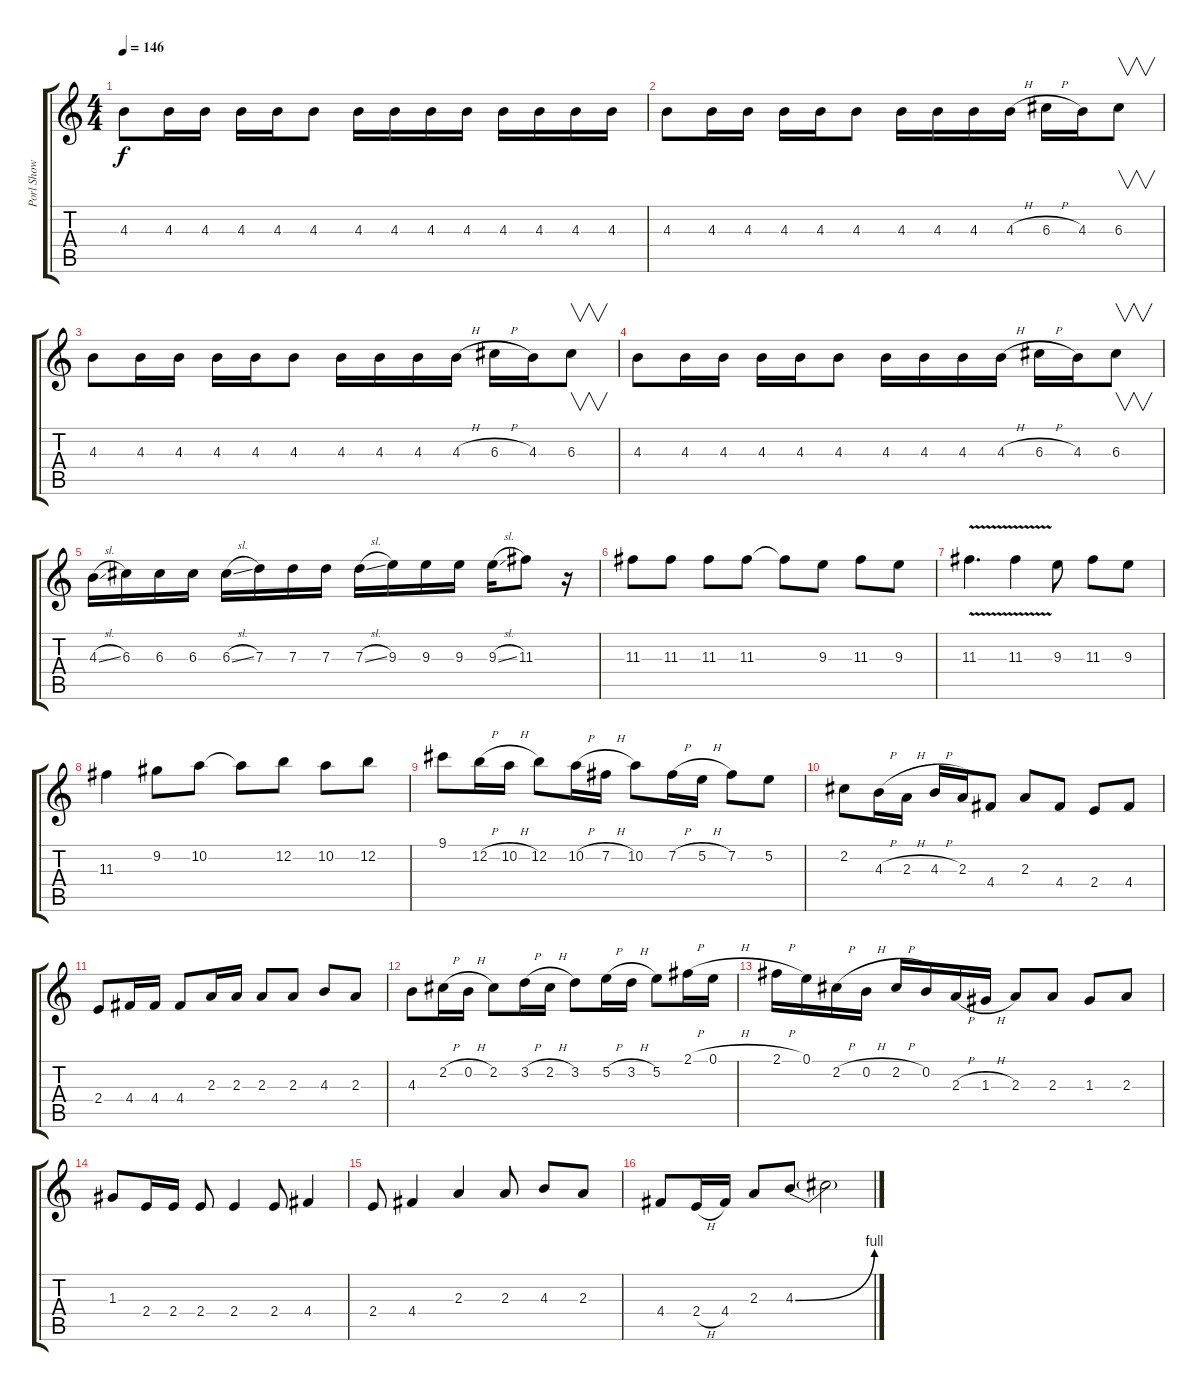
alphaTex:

\track ("Porl Show solo from web" "Porl Show ") {mute instrument distortionguitar}
\staff {score tabs}
\tuning (E4 B3 G3 D3 A2 E2) {hide}
\ts (4 4)
\tempo 146
\clef g2
\ks c
4.3.8{dy f} 4.3.16 4.3.16 4.3.16 4.3.16 4.3.8 4.3.16 4.3.16 4.3.16 4.3.16 4.3.16 4.3.16 4.3.16 4.3.16 |
4.3.8 4.3.16 4.3.16 4.3.16 4.3.16 4.3.8 4.3.16 4.3.16 4.3.16 4.3{h}.16 6.3{h}.16 4.3.16 6.3.8{v} |
4.3.8 4.3.16 4.3.16 4.3.16 4.3.16 4.3.8 4.3.16 4.3.16 4.3.16 4.3{h}.16 6.3{h}.16 4.3.16 6.3.8{v} |
4.3.8 4.3.16 4.3.16 4.3.16 4.3.16 4.3.8 4.3.16 4.3.16 4.3.16 4.3{h}.16 6.3{h}.16 4.3.16 6.3.8{v} |
4.3{sl}.16 6.3.16 6.3.16 6.3.16 6.3{sl}.16 7.3.16 7.3.16 7.3.16 7.3{sl}.16 9.3.16 9.3.16 9.3.16 9.3{sl}.16 11.3.8 r.16 |
11.3.8 11.3.8 11.3.8 11.3.8 11.3{t}.8 9.3.8 11.3.8 9.3.8 |
11.3{v}.4{d} 11.3{v}.4 9.3.8 11.3.8 9.3.8 |
11.3.4 9.2.8 10.2.8 10.2{t}.8 12.2.8 10.2.8 12.2.8 |
9.1.8 12.2{h}.16 10.2{h}.16 12.2.8 10.2{h}.16 7.2{h}.16 10.2.8 7.2{h}.16 5.2{h}.16 7.2.8 5.2.8 |
2.2.8 4.3{h}.16 2.3{h}.16 4.3{h}.16 2.3.16 4.4.8 2.3.8 4.4.8 2.4.8 4.4.8 |
2.4.8 4.4.16 4.4.16 4.4.8 2.3.16 2.3.16 2.3.8 2.3.8 4.3.8 2.3.8 |
4.3.8 2.2{h}.16 0.2{h}.16 2.2.8 3.2{h}.16 2.2{h}.16 3.2.8 5.2{h}.16 3.2{h}.16 5.2.8 2.1{h}.16 0.1{h}.16 |
2.1{h}.16 0.1.16 2.2{h}.16 0.2{h}.16 2.2{h}.16 0.2.16 2.3{h}.16 1.3{h}.16 2.3.8 2.3.8 1.3.8 2.3.8 |
1.3.8 2.4.16 2.4.16 2.4.8 2.4.4 2.4.8 4.4.4 |
2.4.8 4.4.4 2.3.4 2.3.8 4.3.8 2.3.8 |
4.4.8 2.4{h}.16 4.4.16 2.3.8 4.3{be (bend 0 0 60 4)}.8 4.3{t}.2
